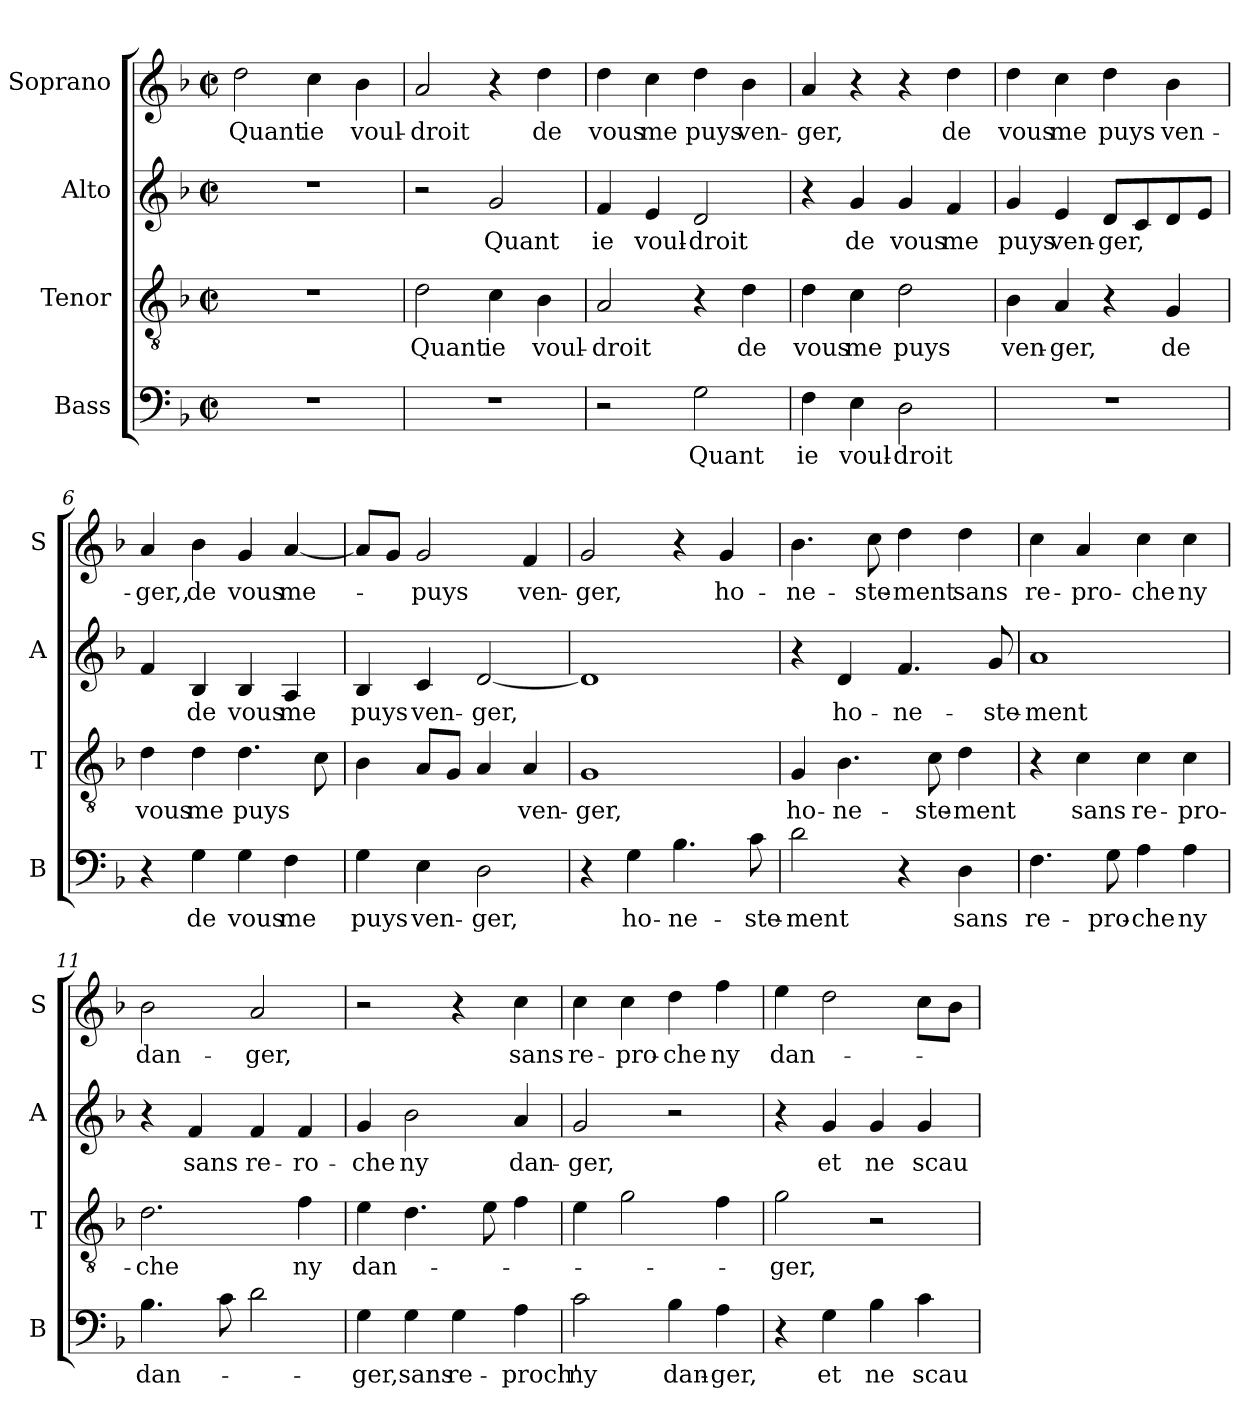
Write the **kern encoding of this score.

**kern	**text	**kern	**text	**kern	**text	**kern	**text
*part4	*part4	*part3	*part3	*part2	*part2	*part1	*part1
*staff4	*staff4	*staff3	*staff3	*staff2	*staff2	*staff1	*staff1
*I"Bass	*	*I"Tenor	*	*I"Alto	*	*I"Soprano	*
*I'B	*	*I'T	*	*I'A	*	*I'S	*
*clefF4	*	*clefGv2	*	*clefG2	*	*clefG2	*
*k[b-]	*	*k[b-]	*	*k[b-]	*	*k[b-]	*
*F:	*	*F:	*	*F:	*	*F:	*
*M2/2	*	*M2/2	*	*M2/2	*	*M2/2	*
*met(c|)	*	*met(c|)	*	*met(c|)	*	*met(c|)	*
=1	=1	=1	=1	=1	=1	=1	=1
!	!	!	!	!	!	!	!LO:LY:b
1r	.	1r	.	1r	.	2dd\	Quant
!	!	!	!	!	!	!	!LO:LY:b
.	.	.	.	.	.	4cc\	ie
!	!	!	!	!	!	!	!LO:LY:b
.	.	.	.	.	.	4b-\	voul-
=2	=2	=2	=2	=2	=2	=2	=2
!	!	!	!LO:LY:b	!	!	!	!LO:LY:b
1r	.	2d\	Quant	2r	.	2a/	-droit
!	!	!	!LO:LY:b	!	!LO:LY:b	!	!
.	.	4c\	ie	2g/	Quant	4r	.
!	!	!	!LO:LY:b	!	!	!	!LO:LY:b
.	.	4B-\	voul-	.	.	4dd\	de
=3	=3	=3	=3	=3	=3	=3	=3
!	!	!	!LO:LY:b	!	!LO:LY:b	!	!LO:LY:b
2r	.	2A/	-droit	4f/	ie	4dd\	vous
!	!	!	!	!	!LO:LY:b	!	!LO:LY:b
.	.	.	.	4e/	voul-	4cc\	me
!	!LO:LY:b	!	!	!	!LO:LY:b	!	!LO:LY:b
2G\	Quant	4r	.	2d/	-droit	4dd\	puys
!	!	!	!LO:LY:b	!	!	!	!LO:LY:b
.	.	4d\	de	.	.	4b-\	ven-
=4	=4	=4	=4	=4	=4	=4	=4
!	!LO:LY:b	!	!LO:LY:b	!	!	!	!LO:LY:b
4F\	ie	4d\	vous	4r	.	4a/	-ger,
!	!LO:LY:b	!	!LO:LY:b	!	!LO:LY:b	!	!
4E\	voul-	4c\	me	4g/	de	4r	.
!	!LO:LY:b	!	!LO:LY:b	!	!LO:LY:b	!	!
2D\	-droit	2d\	puys	4g/	vous	4r	.
!	!	!	!	!	!LO:LY:b	!	!LO:LY:b
.	.	.	.	4f/	me	4dd\	de
=5	=5	=5	=5	=5	=5	=5	=5
!	!	!	!LO:LY:b	!	!LO:LY:b	!	!LO:LY:b
1r	.	4B-\	ven-	4g/	puys	4dd\	vous
!	!	!	!LO:LY:b	!	!LO:LY:b	!	!LO:LY:b
.	.	4A/	-ger,	4e/	ven-	4cc\	me
!	!	!	!	!	!LO:LY:b	!	!LO:LY:b
.	.	4r	.	8d/L	-ger,	4dd\	puys
.	.	.	.	8c/	.	.	.
!	!	!	!LO:LY:b	!	!	!	!LO:LY:b
.	.	4G/	de	8d/	.	4b-\	ven-
.	.	.	.	8e/J	.	.	.
!!LO:LB:g=z
=6	=6	=6	=6	=6	=6	=6	=6
!	!	!	!LO:LY:b	!	!	!	!LO:LY:b
4r	.	4d\	vous	4f/	.	4a/	-ger,,
!	!LO:LY:b	!	!LO:LY:b	!	!LO:LY:b	!	!LO:LY:b
4G\	de	4d\	me	4B-/	de	4b-\	de
!	!LO:LY:b	!	!LO:LY:b	!	!LO:LY:b	!	!LO:LY:b
4G\	vous	4.d\	puys	4B-/	vous	4g/	vous
!	!LO:LY:b	!	!	!	!LO:LY:b	!	!LO:LY:b
4F\	me	.	.	4A/	me	[4a/	me-
.	.	8c\	.	.	.	.	.
=7	=7	=7	=7	=7	=7	=7	=7
!	!LO:LY:b	!	!	!	!LO:LY:b	!	!
4G\	puys	4B-\	.	4B-/	puys	8a/L]	.
.	.	.	.	.	.	8g/J	.
!	!LO:LY:b	!	!	!	!LO:LY:b	!	!LO:LY:b
4E\	ven-	8A/L	.	4c/	ven-	2g/	-puys
.	.	8G/J	.	.	.	.	.
!	!LO:LY:b	!	!	!	!LO:LY:b	!	!
2D\	-ger,	4A/	.	[2d/	-ger,	.	.
!	!	!	!LO:LY:b	!	!	!	!LO:LY:b
.	.	4A/	ven-	.	.	4f/	ven-
=8	=8	=8	=8	=8	=8	=8	=8
!	!	!	!LO:LY:b	!	!	!	!LO:LY:b
4r	.	1G	-ger,	1d]	.	2g/	-ger,
!	!LO:LY:b	!	!	!	!	!	!
4G\	ho-	.	.	.	.	.	.
!	!LO:LY:b	!	!	!	!	!	!
4.B-\	-ne-	.	.	.	.	4r	.
!	!	!	!	!	!	!	!LO:LY:b
.	.	.	.	.	.	4g/	ho-
!	!LO:LY:b	!	!	!	!	!	!
8c\	-ste-	.	.	.	.	.	.
=9	=9	=9	=9	=9	=9	=9	=9
!	!LO:LY:b	!	!LO:LY:b	!	!	!	!LO:LY:b
2d\	-ment	4G/	ho-	4r	.	4.b-\	-ne-
!	!	!	!LO:LY:b	!	!LO:LY:b	!	!
.	.	4.B-\	-ne-	4d/	ho-	.	.
!	!	!	!	!	!	!	!LO:LY:b
.	.	.	.	.	.	8cc\	-ste-
!	!	!	!	!	!LO:LY:b	!	!LO:LY:b
4r	.	.	.	4.f/	-ne-	4dd\	-ment
!	!	!	!LO:LY:b	!	!	!	!
.	.	8c\	-ste-	.	.	.	.
!	!LO:LY:b	!	!LO:LY:b	!	!	!	!LO:LY:b
4D\	sans	4d\	-ment	.	.	4dd\	sans
!	!	!	!	!	!LO:LY:b	!	!
.	.	.	.	8g/	-ste-	.	.
=10	=10	=10	=10	=10	=10	=10	=10
!	!LO:LY:b	!	!	!	!LO:LY:b	!	!LO:LY:b
4.F\	re-	4r	.	1a	-ment	4cc\	re-
!	!	!	!LO:LY:b	!	!	!	!LO:LY:b
.	.	4c\	sans	.	.	4a/	-pro-
!	!LO:LY:b	!	!	!	!	!	!
8G\	-pro-	.	.	.	.	.	.
!	!LO:LY:b	!	!LO:LY:b	!	!	!	!LO:LY:b
4A\	-che	4c\	re-	.	.	4cc\	-che
!	!LO:LY:b	!	!LO:LY:b	!	!	!	!LO:LY:b
4A\	ny	4c\	-pro-	.	.	4cc\	ny
=11	=11	=11	=11	=11	=11	=11	=11
!	!LO:LY:b	!	!LO:LY:b	!	!	!	!LO:LY:b
4.B-\	dan-	2.d\	-che	4r	.	2b-\	dan-
!	!	!	!	!	!LO:LY:b	!	!
.	.	.	.	4f/	sans	.	.
8c\	.	.	.	.	.	.	.
!	!	!	!	!	!LO:LY:b	!	!LO:LY:b
2d\	.	.	.	4f/	re-	2a/	-ger,
!	!	!	!LO:LY:b	!	!LO:LY:b	!	!
.	.	4f\	ny	4f/	-ro-	.	.
!!LO:PB:g=z
=12	=12	=12	=12	=12	=12	=12	=12
!	!LO:LY:b	!	!LO:LY:b	!	!LO:LY:b	!	!
4G\	-ger,	4e\	dan-	4g/	-che	2r	.
!	!LO:LY:b	!	!	!	!LO:LY:b	!	!
4G\	sans	4.d\	.	2b-\	ny	.	.
!	!LO:LY:b	!	!	!	!	!	!
4G\	re-	.	.	.	.	4r	.
.	.	8e\	.	.	.	.	.
!	!LO:LY:b	!	!	!	!LO:LY:b	!	!LO:LY:b
4A\	-proch'	4f\	.	4a/	dan-	4cc\	sans
=13	=13	=13	=13	=13	=13	=13	=13
!	!LO:LY:b	!	!	!	!LO:LY:b	!	!LO:LY:b
2c\	ny	4e\	.	2g/	-ger,	4cc\	re-
!	!	!	!	!	!	!	!LO:LY:b
.	.	2g\	.	.	.	4cc\	-pro-
!	!LO:LY:b	!	!	!	!	!	!LO:LY:b
4B-\	dan-	.	.	2r	.	4dd\	-che
!	!LO:LY:b	!	!	!	!	!	!LO:LY:b
4A\	-ger,	4f\	.	.	.	4ff\	ny
=14	=14	=14	=14	=14	=14	=14	=14
!	!	!	!LO:LY:b	!	!	!	!LO:LY:b
4r	.	2g\	-ger,	4r	.	4ee\	dan-
!	!LO:LY:b	!	!	!	!LO:LY:b	!	!
4G\	et	.	.	4g/	et	2dd\	.
!	!LO:LY:b	!	!	!	!LO:LY:b	!	!
4B-\	ne	2r	.	4g/	ne	.	.
!	!LO:LY:b	!	!	!	!LO:LY:b	!	!
4c\	scau-	.	.	4g/	scau-	8cc\L	.
.	.	.	.	.	.	8b-\J	.
=	=	=	=	=	=	=	=
*-	*-	*-	*-	*-	*-	*-	*-
